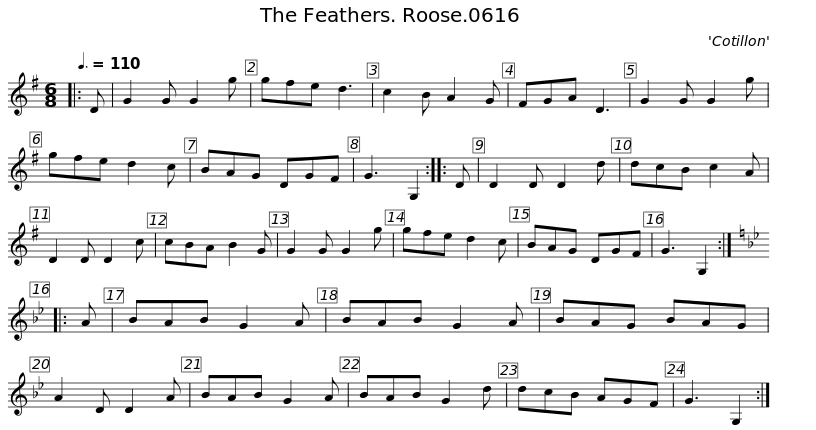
X:1
L:1/8
Q:3/8=110
M:6/8
I:linebreak $
K:G
V:1 treble
V:1
|: D | G2 G G2 g | gfe d3 | c2 B A2 G | FGA D3 | %5
 G2 G G2 g | gfe d2 c | BAG DGF | G3 G,2 :: D |$ %10
 D2 D D2 d | dcB c2 A | D2 D D2 c | cBA B2 G | G2 G G2 g | %15
 gfe d2 c | BAG DGF | G3 G,2 ::[K:Bb] A |$ BAB G2 A | %20
 BAB G2 A | BAG BAG | A2 D D2 A | BAB G2 A | BAB G2 d | %25
 dcB AGF | G3 G,2 :| %27
